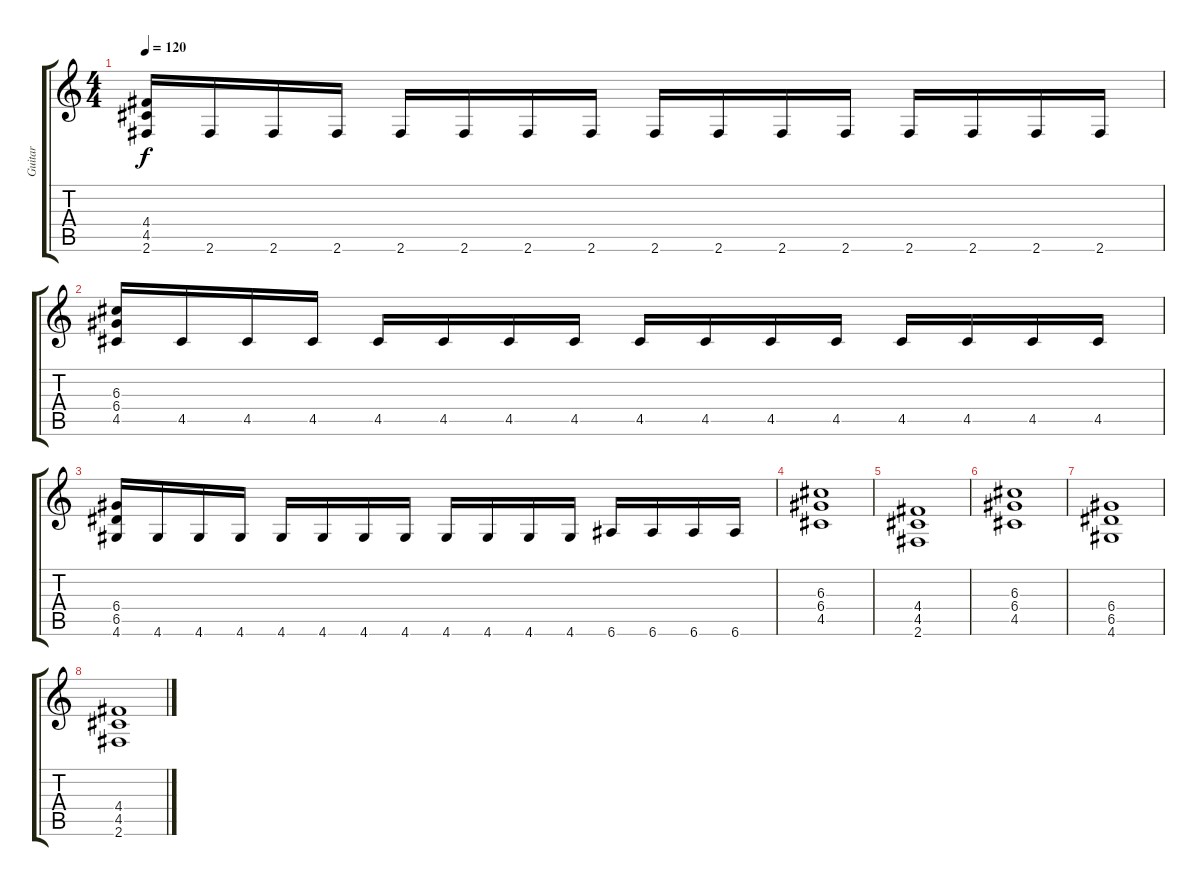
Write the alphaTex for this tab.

\track ("Guitar" "Guitar") {instrument distortionguitar}
\staff {score tabs}
\tuning (E4 B3 G3 D3 A2 E2) {hide}
\ts (4 4)
\tempo 120
\clef g2
\ks c
(4.4 4.5 2.6).16{dy f} 2.6.16 2.6.16 2.6.16 2.6.16 2.6.16 2.6.16 2.6.16 2.6.16 2.6.16 2.6.16 2.6.16 2.6.16 2.6.16 2.6.16 2.6.16 |
(6.3 6.4 4.5).16 4.5.16 4.5.16 4.5.16 4.5.16 4.5.16 4.5.16 4.5.16 4.5.16 4.5.16 4.5.16 4.5.16 4.5.16 4.5.16 4.5.16 4.5.16 |
(6.4 6.5 4.6).16 4.6.16 4.6.16 4.6.16 4.6.16 4.6.16 4.6.16 4.6.16 4.6.16 4.6.16 4.6.16 4.6.16 6.6.16 6.6.16 6.6.16 6.6.16 |
(6.3 6.4 4.5).1 |
(4.4 4.5 2.6).1 |
(6.3 6.4 4.5).1 |
(6.4 6.5 4.6).1 |
(4.4 4.5 2.6).1
